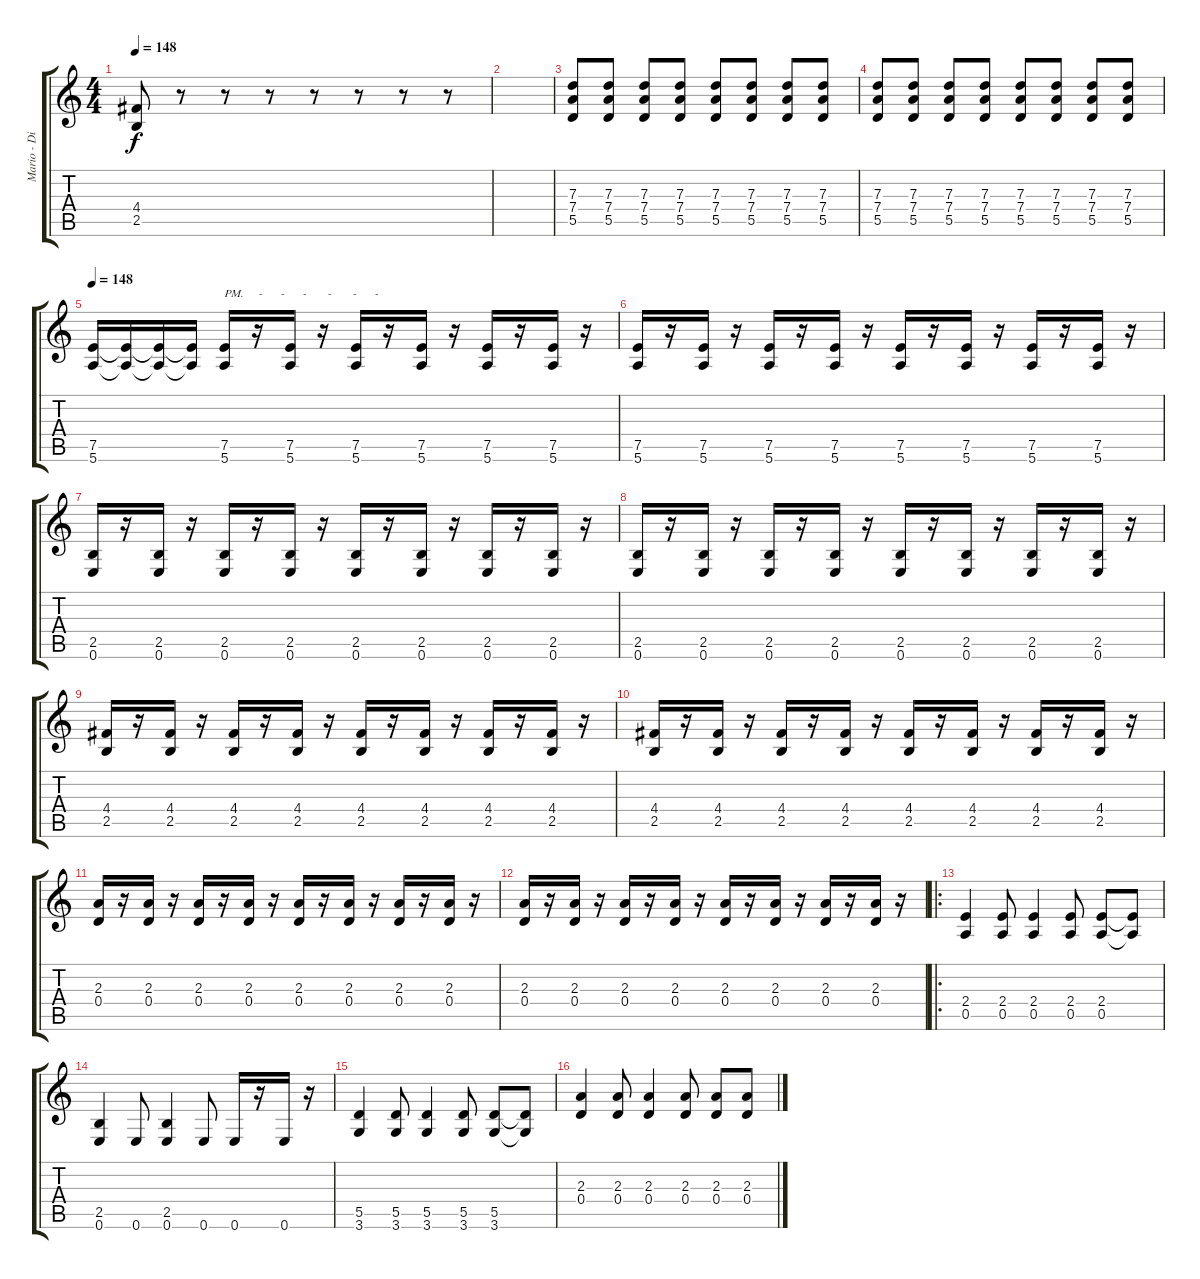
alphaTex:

\track ("Mario - Distortion" "Mario - Di") {instrument distortionguitar}
\staff {score tabs}
\tuning (E4 B3 G3 D3 A2 E2) {hide}
\ts (4 4)
\tempo 148
\clef g2
\ks c
(4.4 2.5).8{dy f} r.8 r.8 r.8 r.8 r.8 r.8 r.8 |
|
(7.3 7.4 5.5).8 (7.3 7.4 5.5).8 (7.3 7.4 5.5).8 (7.3 7.4 5.5).8 (7.3 7.4 5.5).8 (7.3 7.4 5.5).8 (7.3 7.4 5.5).8 (7.3 7.4 5.5).8 |
(7.3 7.4 5.5).8 (7.3 7.4 5.5).8 (7.3 7.4 5.5).8 (7.3 7.4 5.5).8 (7.3 7.4 5.5).8 (7.3 7.4 5.5).8 (7.3 7.4 5.5).8 (7.3 7.4 5.5).8 |
\tempo 148
(7.5 5.6).16 (7.5{t} 5.6{t}).16 (7.5{t} 5.6{t}).16 (7.5{t} 5.6{t}).16 (7.5 5.6).16{txt "PM.     -      -      -       -       -      -    "} r.16 (7.5 5.6).16 r.16 (7.5 5.6).16 r.16 (7.5 5.6).16 r.16 (7.5 5.6).16 r.16 (7.5 5.6).16 r.16 |
(7.5 5.6).16 r.16 (7.5 5.6).16 r.16 (7.5 5.6).16 r.16 (7.5 5.6).16 r.16 (7.5 5.6).16 r.16 (7.5 5.6).16 r.16 (7.5 5.6).16 r.16 (7.5 5.6).16 r.16 |
(2.5 0.6).16 r.16 (2.5 0.6).16 r.16 (2.5 0.6).16 r.16 (2.5 0.6).16 r.16 (2.5 0.6).16 r.16 (2.5 0.6).16 r.16 (2.5 0.6).16 r.16 (2.5 0.6).16 r.16 |
(2.5 0.6).16 r.16 (2.5 0.6).16 r.16 (2.5 0.6).16 r.16 (2.5 0.6).16 r.16 (2.5 0.6).16 r.16 (2.5 0.6).16 r.16 (2.5 0.6).16 r.16 (2.5 0.6).16 r.16 |
(4.4 2.5).16 r.16 (4.4 2.5).16 r.16 (4.4 2.5).16 r.16 (4.4 2.5).16 r.16 (4.4 2.5).16 r.16 (4.4 2.5).16 r.16 (4.4 2.5).16 r.16 (4.4 2.5).16 r.16 |
(4.4 2.5).16 r.16 (4.4 2.5).16 r.16 (4.4 2.5).16 r.16 (4.4 2.5).16 r.16 (4.4 2.5).16 r.16 (4.4 2.5).16 r.16 (4.4 2.5).16 r.16 (4.4 2.5).16 r.16 |
(2.3 0.4).16 r.16 (2.3 0.4).16 r.16 (2.3 0.4).16 r.16 (2.3 0.4).16 r.16 (2.3 0.4).16 r.16 (2.3 0.4).16 r.16 (2.3 0.4).16 r.16 (2.3 0.4).16 r.16 |
(2.3 0.4).16 r.16 (2.3 0.4).16 r.16 (2.3 0.4).16 r.16 (2.3 0.4).16 r.16 (2.3 0.4).16 r.16 (2.3 0.4).16 r.16 (2.3 0.4).16 r.16 (2.3 0.4).16 r.16 |
\ro
(2.4 0.5).4 (2.4 0.5).8 (2.4 0.5).4 (2.4 0.5).8 (2.4 0.5).8 (2.4{t} 0.5{t}).8 |
(2.5 0.6).4 0.6.8 (2.5 0.6).4 0.6.8 0.6.16 r.16 0.6.16 r.16 |
(5.5 3.6).4 (5.5 3.6).8 (5.5 3.6).4 (5.5 3.6).8 (5.5 3.6).8 (5.5{t} 3.6{t}).8 |
(2.3 0.4).4 (2.3 0.4).8 (2.3 0.4).4 (2.3 0.4).8 (2.3 0.4).8 (2.3 0.4).8
